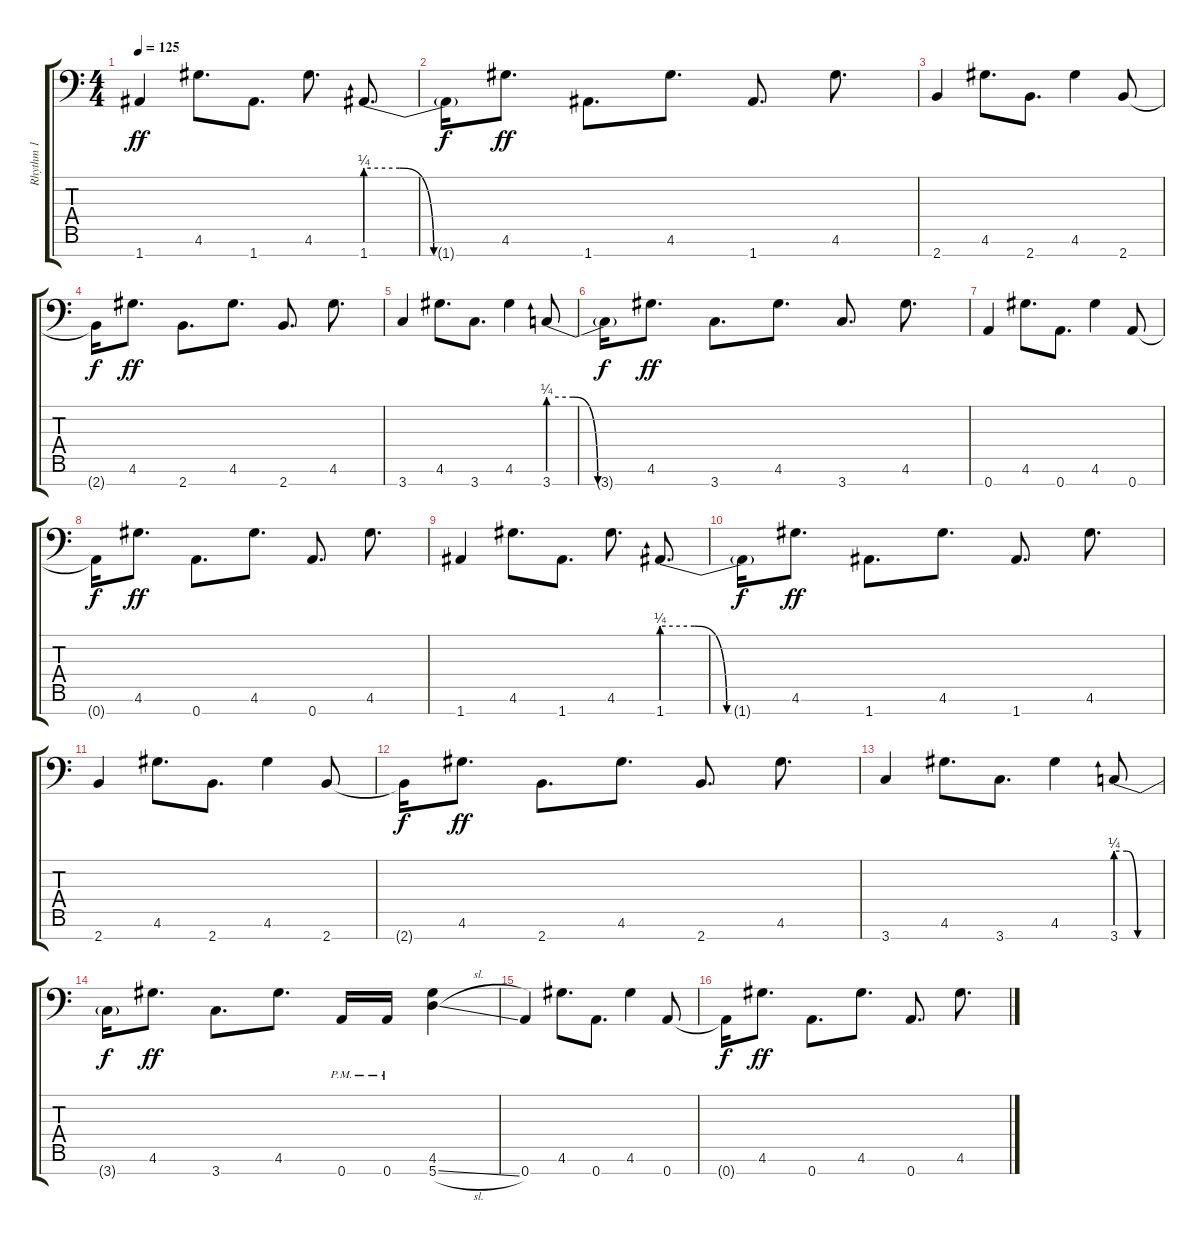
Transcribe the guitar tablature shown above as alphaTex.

\track ("Rhythm 1" "Rhythm 1") {instrument distortionguitar}
\staff {score tabs}
\tuning (E4 B3 G3 D3 A2 E2 A1) {hide}
\ts (4 4)
\tempo 125
\clef f4
\ks c
1.7.4{dy ff} 4.6.8{d} 1.7.8{d} 4.6.8{d} 1.7{be (custom 0 1 15 1 30 0 60 0)}.8{d} |
1.7{t}.16{dy f} 4.6.8{d dy ff} 1.7.8{d} 4.6.8{d} 1.7.8{d} 4.6.8{d} |
2.7.4 4.6.8{d} 2.7.8{d} 4.6.4 2.7.8 |
2.7{t}.16{dy f} 4.6.8{d dy ff} 2.7.8{d} 4.6.8{d} 2.7.8{d} 4.6.8{d} |
3.7.4 4.6.8{d} 3.7.8{d} 4.6.4 3.7{be (custom 0 1 15 1 30 0 60 0)}.8 |
3.7{t}.16{dy f} 4.6.8{d dy ff} 3.7.8{d} 4.6.8{d} 3.7.8{d} 4.6.8{d} |
0.7.4 4.6.8{d} 0.7.8{d} 4.6.4 0.7.8 |
0.7{t}.16{dy f} 4.6.8{d dy ff} 0.7.8{d} 4.6.8{d} 0.7.8{d} 4.6.8{d} |
1.7.4 4.6.8{d} 1.7.8{d} 4.6.8{d} 1.7{be (custom 0 1 15 1 30 0 60 0)}.8{d} |
1.7{t}.16{dy f} 4.6.8{d dy ff} 1.7.8{d} 4.6.8{d} 1.7.8{d} 4.6.8{d} |
2.7.4 4.6.8{d} 2.7.8{d} 4.6.4 2.7.8 |
2.7{t}.16{dy f} 4.6.8{d dy ff} 2.7.8{d} 4.6.8{d} 2.7.8{d} 4.6.8{d} |
3.7.4 4.6.8{d} 3.7.8{d} 4.6.4 3.7{be (custom 0 1 15 1 30 0 60 0)}.8 |
3.7{t}.16{dy f} 4.6.8{d dy ff} 3.7.8{d} 4.6.8{d} 0.7{pm}.16 0.7{pm}.16 (4.6 5.7{sl}).4 |
0.7.4 4.6.8{d} 0.7.8{d} 4.6.4 0.7.8 |
0.7{t}.16{dy f} 4.6.8{d dy ff} 0.7.8{d} 4.6.8{d} 0.7.8{d} 4.6.8{d}
